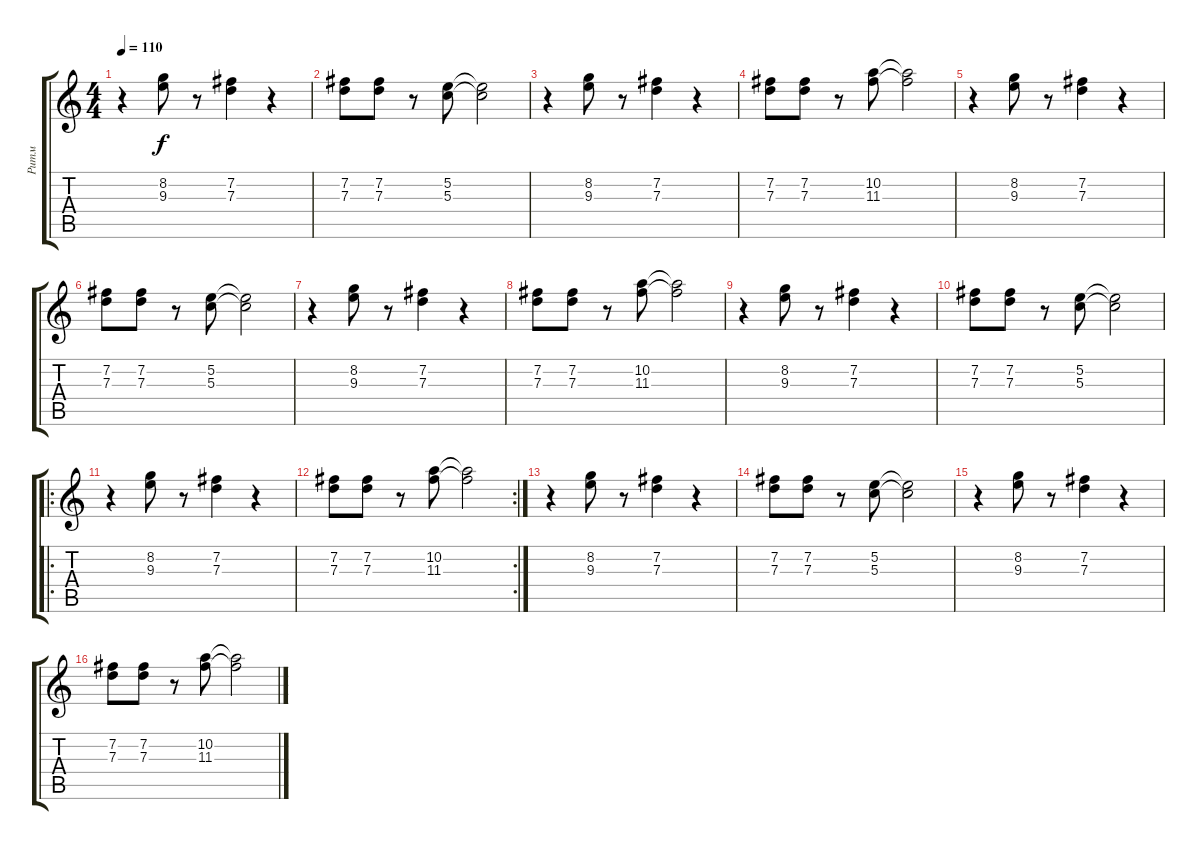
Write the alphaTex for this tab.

\track ("Ритм" "Ритм") {instrument distortionguitar}
\staff {score tabs}
\tuning (E4 B3 G3 D3 A2 E2) {hide}
\ts (4 4)
\tempo 110
\clef g2
\ks c
r.4{dy f} (8.2 9.3).8 r.8 (7.2 7.3).4 r.4 |
(7.2 7.3).8 (7.2 7.3).8 r.8 (5.2 5.3).8 (5.2{t} 5.3{t}).2 |
r.4 (8.2 9.3).8 r.8 (7.2 7.3).4 r.4 |
(7.2 7.3).8 (7.2 7.3).8 r.8 (10.2 11.3).8 (10.2{t} 11.3{t}).2 |
r.4 (8.2 9.3).8 r.8 (7.2 7.3).4 r.4 |
(7.2 7.3).8 (7.2 7.3).8 r.8 (5.2 5.3).8 (5.2{t} 5.3{t}).2 |
r.4 (8.2 9.3).8 r.8 (7.2 7.3).4 r.4 |
(7.2 7.3).8 (7.2 7.3).8 r.8 (10.2 11.3).8 (10.2{t} 11.3{t}).2 |
r.4 (8.2 9.3).8 r.8 (7.2 7.3).4 r.4 |
(7.2 7.3).8 (7.2 7.3).8 r.8 (5.2 5.3).8 (5.2{t} 5.3{t}).2 |
\ro
r.4 (8.2 9.3).8 r.8 (7.2 7.3).4 r.4 |
\rc 2
(7.2 7.3).8 (7.2 7.3).8 r.8 (10.2 11.3).8 (10.2{t} 11.3{t}).2 |
r.4 (8.2 9.3).8 r.8 (7.2 7.3).4 r.4 |
(7.2 7.3).8 (7.2 7.3).8 r.8 (5.2 5.3).8 (5.2{t} 5.3{t}).2 |
r.4 (8.2 9.3).8 r.8 (7.2 7.3).4 r.4 |
(7.2 7.3).8 (7.2 7.3).8 r.8 (10.2 11.3).8 (10.2{t} 11.3{t}).2
